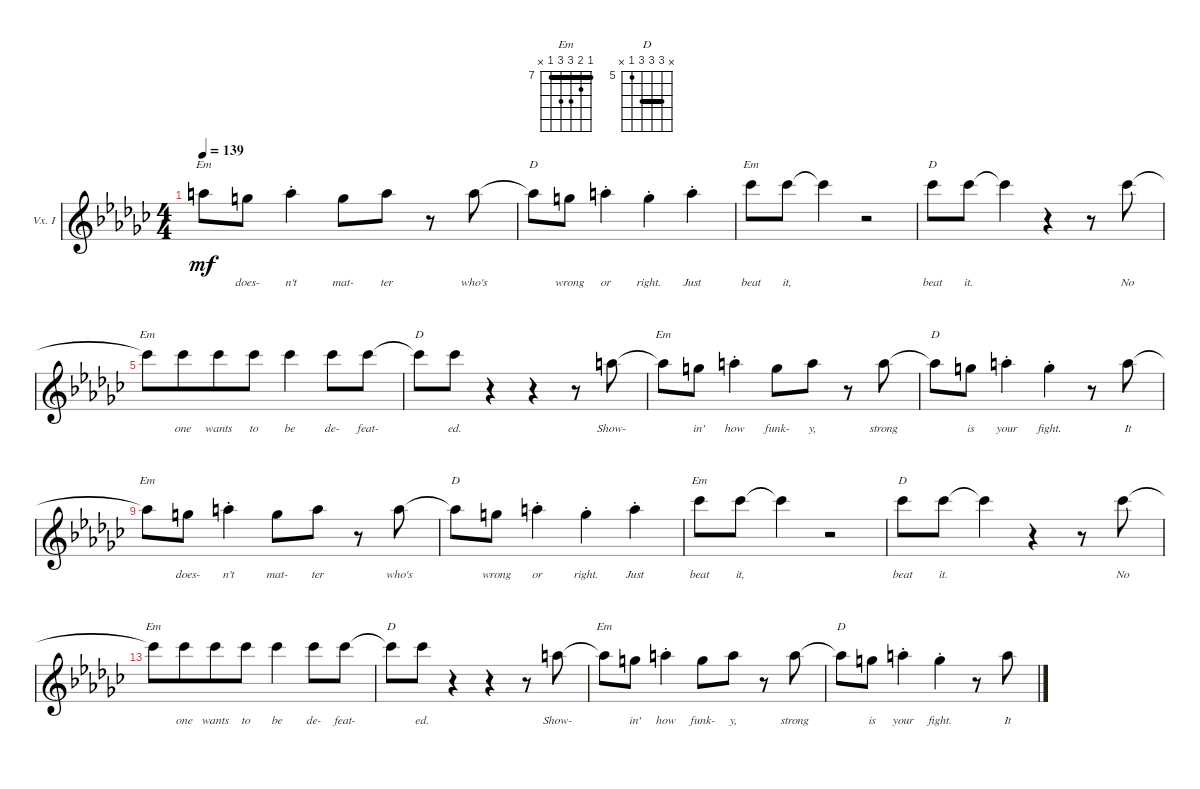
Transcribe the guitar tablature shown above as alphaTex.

\bracketExtendMode groupsimilarinstruments
\firstSystemTrackNameOrientation horizontal
\otherSystemsTrackNameOrientation horizontal
\defaultBarNumberDisplay FirstOfSystem
\track ("Voice I" "Vx. I") {instrument voiceoohs}
\staff {score}
\tuning (Eb4 Bb3 Gb3 Db3 Ab2 Eb2)
\displaytranspose 13
\chord ("Em" 7 8 9 9 7 x) {firstfret 7 showfingering false barre 7}
\chord ("D" x 7 7 7 5 x) {firstfret 5 showfingering false barre (7 7)}
\ts (4 4)
\tempo 139
\clef g2
\ks gb
5.1{t}.8{ch "Em" lyrics (0 "") lyrics (1 "") lyrics (2 "") lyrics (3 "") lyrics (4 "") dy mf} 3.1.8{lyrics (0 "does-") lyrics (1 "") lyrics (2 "") lyrics (3 "") lyrics (4 "")} 5.1{st}.4{lyrics (0 "n't") lyrics (1 "") lyrics (2 "") lyrics (3 "") lyrics (4 "")} 3.1.8{lyrics (0 "mat-") lyrics (1 "") lyrics (2 "") lyrics (3 "") lyrics (4 "")} 5.1.8{lyrics (0 "ter") lyrics (1 "") lyrics (2 "") lyrics (3 "") lyrics (4 "")} r.8 5.1.8{lyrics (0 "who's") lyrics (1 "") lyrics (2 "") lyrics (3 "") lyrics (4 "")} |
5.1{t}.8{ch "D" lyrics (0 "") lyrics (1 "") lyrics (2 "") lyrics (3 "") lyrics (4 "")} 3.1.8{lyrics (0 "wrong") lyrics (1 "") lyrics (2 "") lyrics (3 "") lyrics (4 "")} 5.1{st}.4{lyrics (0 "or") lyrics (1 "") lyrics (2 "") lyrics (3 "") lyrics (4 "")} 3.1{st}.4{lyrics (0 "right.") lyrics (1 "") lyrics (2 "") lyrics (3 "") lyrics (4 "")} 5.1{st}.4{lyrics (0 "Just") lyrics (1 "") lyrics (2 "") lyrics (3 "") lyrics (4 "")} |
12.2.8{ch "Em" lyrics (0 "beat") lyrics (1 "") lyrics (2 "") lyrics (3 "") lyrics (4 "")} 12.2.8{lyrics (0 "it,") lyrics (1 "") lyrics (2 "") lyrics (3 "") lyrics (4 "")} 12.2{t}.4{lyrics (0 "") lyrics (1 "") lyrics (2 "") lyrics (3 "") lyrics (4 "")} r.2 |
12.2.8{ch "D" lyrics (0 "beat") lyrics (1 "") lyrics (2 "") lyrics (3 "") lyrics (4 "")} 12.2.8{lyrics (0 "it.") lyrics (1 "") lyrics (2 "") lyrics (3 "") lyrics (4 "")} 12.2{t}.4{lyrics (0 "") lyrics (1 "") lyrics (2 "") lyrics (3 "") lyrics (4 "")} r.4 r.8 7.1.8{lyrics (0 "No") lyrics (1 "") lyrics (2 "") lyrics (3 "") lyrics (4 "")} |
7.1{t}.8{ch "Em" lyrics (0 "") lyrics (1 "") lyrics (2 "") lyrics (3 "") lyrics (4 "") beam merge} 7.1.8{lyrics (0 "one") lyrics (1 "") lyrics (2 "") lyrics (3 "") lyrics (4 "") beam merge} 7.1.8{lyrics (0 "wants") lyrics (1 "") lyrics (2 "") lyrics (3 "") lyrics (4 "")} 7.1.8{lyrics (0 "to") lyrics (1 "") lyrics (2 "") lyrics (3 "") lyrics (4 "")} 7.1.4{lyrics (0 "be") lyrics (1 "") lyrics (2 "") lyrics (3 "") lyrics (4 "")} 7.1.8{lyrics (0 "de-") lyrics (1 "") lyrics (2 "") lyrics (3 "") lyrics (4 "")} 7.1.8{lyrics (0 "feat-") lyrics (1 "") lyrics (2 "") lyrics (3 "") lyrics (4 "")} |
7.1{t}.8{ch "D" lyrics (0 "") lyrics (1 "") lyrics (2 "") lyrics (3 "") lyrics (4 "")} 7.1.8{lyrics (0 "ed.") lyrics (1 "") lyrics (2 "") lyrics (3 "") lyrics (4 "")} r.4 r.4 r.8 5.1.8{lyrics (0 "Show-") lyrics (1 "") lyrics (2 "") lyrics (3 "") lyrics (4 "")} |
5.1{t}.8{ch "Em" lyrics (0 "") lyrics (1 "") lyrics (2 "") lyrics (3 "") lyrics (4 "")} 3.1.8{lyrics (0 "in'") lyrics (1 "") lyrics (2 "") lyrics (3 "") lyrics (4 "")} 5.1{st}.4{lyrics (0 "how") lyrics (1 "") lyrics (2 "") lyrics (3 "") lyrics (4 "")} 3.1.8{lyrics (0 "funk-") lyrics (1 "") lyrics (2 "") lyrics (3 "") lyrics (4 "")} 5.1.8{lyrics (0 "y,") lyrics (1 "") lyrics (2 "") lyrics (3 "") lyrics (4 "")} r.8 5.1.8{lyrics (0 "strong") lyrics (1 "") lyrics (2 "") lyrics (3 "") lyrics (4 "")} |
5.1{t}.8{ch "D" lyrics (0 "") lyrics (1 "") lyrics (2 "") lyrics (3 "") lyrics (4 "")} 3.1.8{lyrics (0 "is") lyrics (1 "") lyrics (2 "") lyrics (3 "") lyrics (4 "")} 5.1{st}.4{lyrics (0 "your") lyrics (1 "") lyrics (2 "") lyrics (3 "") lyrics (4 "")} 3.1{st}.4{lyrics (0 "fight.") lyrics (1 "") lyrics (2 "") lyrics (3 "") lyrics (4 "")} r.8 5.1.8{lyrics (0 "It") lyrics (1 "") lyrics (2 "") lyrics (3 "") lyrics (4 "")} |
5.1{t}.8{ch "Em" lyrics (0 "") lyrics (1 "") lyrics (2 "") lyrics (3 "") lyrics (4 "")} 3.1.8{lyrics (0 "does-") lyrics (1 "") lyrics (2 "") lyrics (3 "") lyrics (4 "")} 5.1{st}.4{lyrics (0 "n't") lyrics (1 "") lyrics (2 "") lyrics (3 "") lyrics (4 "")} 3.1.8{lyrics (0 "mat-") lyrics (1 "") lyrics (2 "") lyrics (3 "") lyrics (4 "")} 5.1.8{lyrics (0 "ter") lyrics (1 "") lyrics (2 "") lyrics (3 "") lyrics (4 "")} r.8 5.1.8{lyrics (0 "who's") lyrics (1 "") lyrics (2 "") lyrics (3 "") lyrics (4 "")} |
5.1{t}.8{ch "D" lyrics (0 "") lyrics (1 "") lyrics (2 "") lyrics (3 "") lyrics (4 "")} 3.1.8{lyrics (0 "wrong") lyrics (1 "") lyrics (2 "") lyrics (3 "") lyrics (4 "")} 5.1{st}.4{lyrics (0 "or") lyrics (1 "") lyrics (2 "") lyrics (3 "") lyrics (4 "")} 3.1{st}.4{lyrics (0 "right.") lyrics (1 "") lyrics (2 "") lyrics (3 "") lyrics (4 "")} 5.1{st}.4{lyrics (0 "Just") lyrics (1 "") lyrics (2 "") lyrics (3 "") lyrics (4 "")} |
12.2.8{ch "Em" lyrics (0 "beat") lyrics (1 "") lyrics (2 "") lyrics (3 "") lyrics (4 "")} 12.2.8{lyrics (0 "it,") lyrics (1 "") lyrics (2 "") lyrics (3 "") lyrics (4 "")} 12.2{t}.4{lyrics (0 "") lyrics (1 "") lyrics (2 "") lyrics (3 "") lyrics (4 "")} r.2 |
12.2.8{ch "D" lyrics (0 "beat") lyrics (1 "") lyrics (2 "") lyrics (3 "") lyrics (4 "")} 12.2.8{lyrics (0 "it.") lyrics (1 "") lyrics (2 "") lyrics (3 "") lyrics (4 "")} 12.2{t}.4{lyrics (0 "") lyrics (1 "") lyrics (2 "") lyrics (3 "") lyrics (4 "")} r.4 r.8 7.1.8{lyrics (0 "No") lyrics (1 "") lyrics (2 "") lyrics (3 "") lyrics (4 "")} |
7.1{t}.8{ch "Em" lyrics (0 "") lyrics (1 "") lyrics (2 "") lyrics (3 "") lyrics (4 "") beam merge} 7.1.8{lyrics (0 "one") lyrics (1 "") lyrics (2 "") lyrics (3 "") lyrics (4 "") beam merge} 7.1.8{lyrics (0 "wants") lyrics (1 "") lyrics (2 "") lyrics (3 "") lyrics (4 "")} 7.1.8{lyrics (0 "to") lyrics (1 "") lyrics (2 "") lyrics (3 "") lyrics (4 "")} 7.1.4{lyrics (0 "be") lyrics (1 "") lyrics (2 "") lyrics (3 "") lyrics (4 "")} 7.1.8{lyrics (0 "de-") lyrics (1 "") lyrics (2 "") lyrics (3 "") lyrics (4 "")} 7.1.8{lyrics (0 "feat-") lyrics (1 "") lyrics (2 "") lyrics (3 "") lyrics (4 "")} |
7.1{t}.8{ch "D" lyrics (0 "") lyrics (1 "") lyrics (2 "") lyrics (3 "") lyrics (4 "")} 7.1.8{lyrics (0 "ed.") lyrics (1 "") lyrics (2 "") lyrics (3 "") lyrics (4 "")} r.4 r.4 r.8 5.1.8{lyrics (0 "Show-") lyrics (1 "") lyrics (2 "") lyrics (3 "") lyrics (4 "")} |
5.1{t}.8{ch "Em" lyrics (0 "") lyrics (1 "") lyrics (2 "") lyrics (3 "") lyrics (4 "")} 3.1.8{lyrics (0 "in'") lyrics (1 "") lyrics (2 "") lyrics (3 "") lyrics (4 "")} 5.1{st}.4{lyrics (0 "how") lyrics (1 "") lyrics (2 "") lyrics (3 "") lyrics (4 "")} 3.1.8{lyrics (0 "funk-") lyrics (1 "") lyrics (2 "") lyrics (3 "") lyrics (4 "")} 5.1.8{lyrics (0 "y,") lyrics (1 "") lyrics (2 "") lyrics (3 "") lyrics (4 "")} r.8 5.1.8{lyrics (0 "strong") lyrics (1 "") lyrics (2 "") lyrics (3 "") lyrics (4 "")} |
5.1{t}.8{ch "D" lyrics (0 "") lyrics (1 "") lyrics (2 "") lyrics (3 "") lyrics (4 "")} 3.1.8{lyrics (0 "is") lyrics (1 "") lyrics (2 "") lyrics (3 "") lyrics (4 "")} 5.1{st}.4{lyrics (0 "your") lyrics (1 "") lyrics (2 "") lyrics (3 "") lyrics (4 "")} 3.1{st}.4{lyrics (0 "fight.") lyrics (1 "") lyrics (2 "") lyrics (3 "") lyrics (4 "")} r.8 5.1.8{lyrics (0 "It") lyrics (1 "") lyrics (2 "") lyrics (3 "") lyrics (4 "")}
